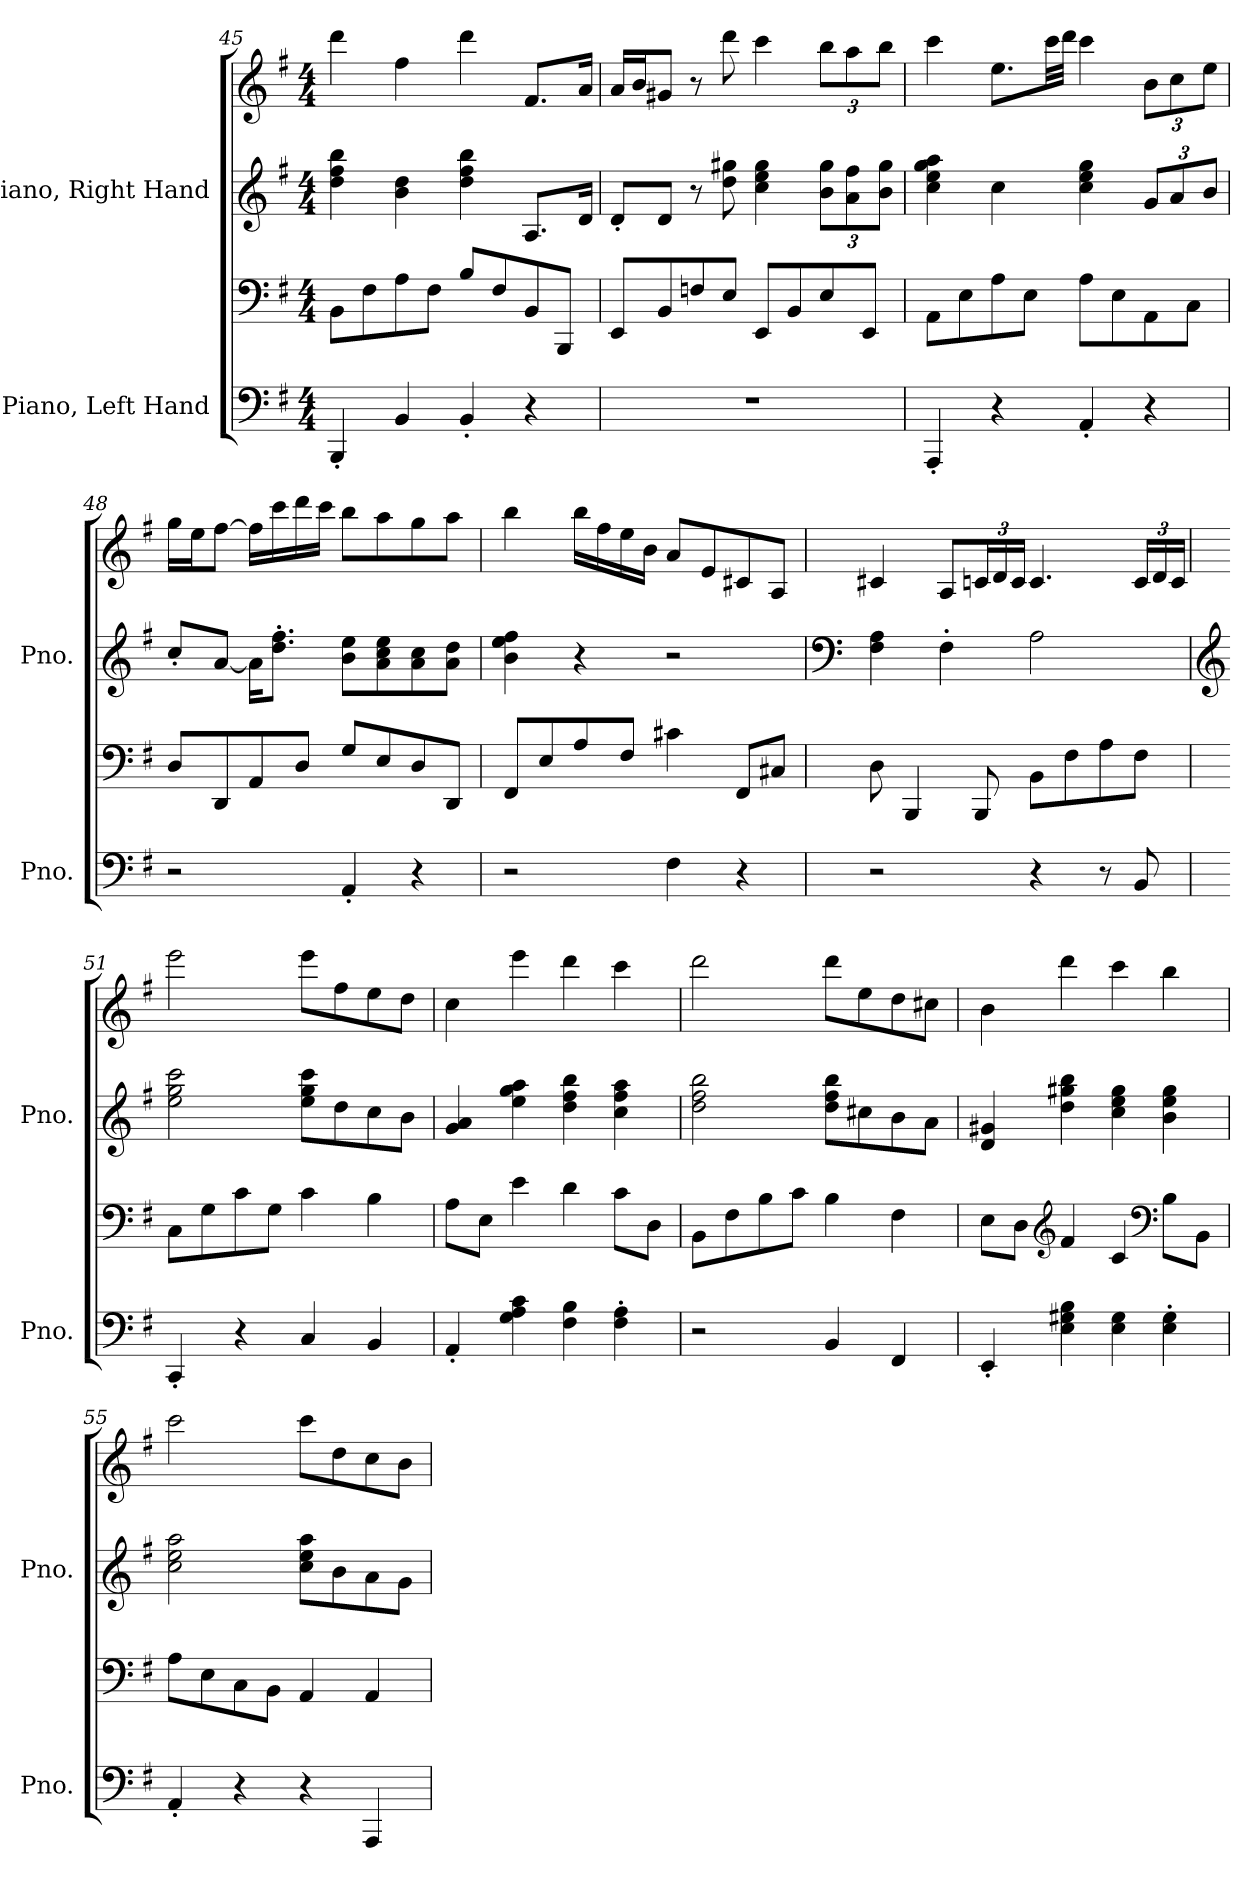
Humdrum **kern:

**kern	**kern	**kern	**kern
*part2	*part2	*part1	*part1
*staff4	*staff3	*staff2	*staff1
*I"Piano, Left Hand	*	*I"Piano, Right Hand	*
*I'Pno.	*	*I'Pno.	*
*clefF4	*clefF4	*clefG2	*clefG2
*k[f#]	*k[f#]	*k[f#]	*k[f#]
*M4/4	*M4/4	*M4/4	*M4/4
=45	=45	=45	=45
4BBB'/	8BB\L	4dd\ 4ff#\ 4bb\	4ddd\
.	8F#\	.	.
4BB/	8A\	4b\ 4dd\	4ff#\
.	8F#\J	.	.
4BB'/	8B/L	4dd\ 4ff#\ 4bb\	4ddd\
.	8F#/	.	.
4r	8BB/	8.A/L	8.f#/L
.	8BBB/J	.	.
.	.	16d/Jk	16a/Jk
=46	=46	=46	=46
1r	8EE/L	8d'/L	16a/LL
.	.	.	16b/J
.	8BB/	8d/J	8g#X/J
.	8Fn/	8r	8r
.	8E/J	8dd\ 8gg#X\	8ddd\
.	8EE/L	4cc\ 4ee\ 4gg#\	4ccc\
.	8BB/	.	.
*	*	*Xbrackettup	*Xbrackettup
.	8E/	12b\ 12gg#\L	12bb\L
.	.	12a\ 12ff#\	12aa\
.	8EE/J	.	.
.	.	12b\ 12gg#\J	12bb\J
!!LO:LB:g=z
=47	=47	=47	=47
4AAA'/	8AA\L	4cc\ 4ee\ 4gg\ 4aa\	4ccc\
.	8E\	.	.
4r	8A\	4cc\	8.ee\L
.	8E\J	.	.
.	.	.	32ccc\LL
.	.	.	32ddd\JJJ
4AA'/	8A\L	4cc\ 4ee\ 4gg\	4ccc\
.	8E\	.	.
4r	8AA\	12g/L	12b\L
.	.	12a/	12cc\
.	8C\J	.	.
.	.	12b/J	12ee\J
=48	=48	=48	=48
2r	8D/L	8cc'/L	16gg\LL
.	.	.	16ee\J
.	8DD/	[8a/J	[8ff#\J
.	8AA/	16a\KL]	16ff#\LL]
.	.	8.dd\' 8.ff#\'J	16ccc\
.	8D/J	.	16ddd\
.	.	.	16ccc\JJ
4AA'/	8G/L	8b\ 8ee\L	8bb\L
.	8E/	8a\ 8cc\ 8ee\	8aa\
4r	8D/	8a\ 8cc\	8gg\
.	8DD/J	8a\ 8dd\J	8aa\J
=49	=49	=49	=49
2r	8FF#/L	4b\ 4ee\ 4ff#\	4bb\
.	8E/	.	.
.	8A/	4r	16bb\LL
.	.	.	16ff#\
.	8F#/J	.	16ee\
.	.	.	16b\JJ
4F#\	4c#X\	2r	8a/L
.	.	.	8e/
4r	8FF#/L	.	8c#X/
.	8C#X/J	.	8A/J
!!LO:PB:g=z
=50	=50	=50	=50
*	*	*clefF4	*
2r	8D\	4F#\ 4A\	4c#X/
.	4BBB/	.	.
.	.	4F#'\	8A/L
.	8BBB/	.	24cn/L
.	.	.	24d/
.	.	.	24c/JJ
4r	8BB\L	2A\	4.c/
.	8F#\	.	.
8r	8A\	.	.
8BB/	8F#\J	.	24c/LL
.	.	.	24d/
.	.	.	24c/JJ
=51	=51	=51	=51
*	*	*clefG2	*
4CC'/	8C\L	2ee\ 2gg\ 2ccc\	2eee\
.	8G\	.	.
4r	8c\	.	.
.	8G\J	.	.
4C/	4c\	8ee\ 8gg\ 8ccc\L	8eee\L
.	.	8dd\	8ff#\
4BB/	4B\	8cc\	8ee\
.	.	8b\J	8dd\J
=52	=52	=52	=52
4AA'/	8A\L	4g/ 4a/	4cc\
.	8E\J	.	.
4G\ 4A\ 4c\	4e\	4ee\ 4gg\ 4aa\	4eee\
4F#\ 4B\	4d\	4dd\ 4ff#\ 4bb\	4ddd\
4F#\' 4A\'	8c\L	4cc\ 4ff#\ 4aa\	4ccc\
.	8D\J	.	.
=53	=53	=53	=53
2r	8BB\L	2dd\ 2ff#\ 2bb\	2ddd\
.	8F#\	.	.
.	8B\	.	.
.	8c\J	.	.
4BB/	4B\	8dd\ 8ff#\ 8bb\L	8ddd\L
.	.	8cc#X\	8ee\
4FF#/	4F#\	8b\	8dd\
.	.	8a\J	8cc#X\J
!!LO:LB:g=z
=54	=54	=54	=54
4EE'/	8E\L	4d/ 4g#X/	4b\
.	8D\J	.	.
*	*clefG2	*	*
4E\ 4G#X\ 4B\	4f#/	4dd\ 4gg#X\ 4bb\	4ddd\
4E\ 4G#\	4c/	4cc\ 4ee\ 4gg#\	4ccc\
*	*clefF4	*	*
4E\' 4G#\'	8B\L	4b\ 4ee\ 4gg#\	4bb\
.	8BB\J	.	.
=55	=55	=55	=55
4AA'/	8A\L	2cc\ 2ee\ 2aa\	2ccc\
.	8E\	.	.
4r	8C\	.	.
.	8BB\J	.	.
4r	4AA/	8cc\ 8ee\ 8aa\L	8ccc\L
.	.	8b\	8dd\
4AAA/	4AA/	8a\	8cc\
.	.	8g\J	8b\J
=	=	=	=
*-	*-	*-	*-
